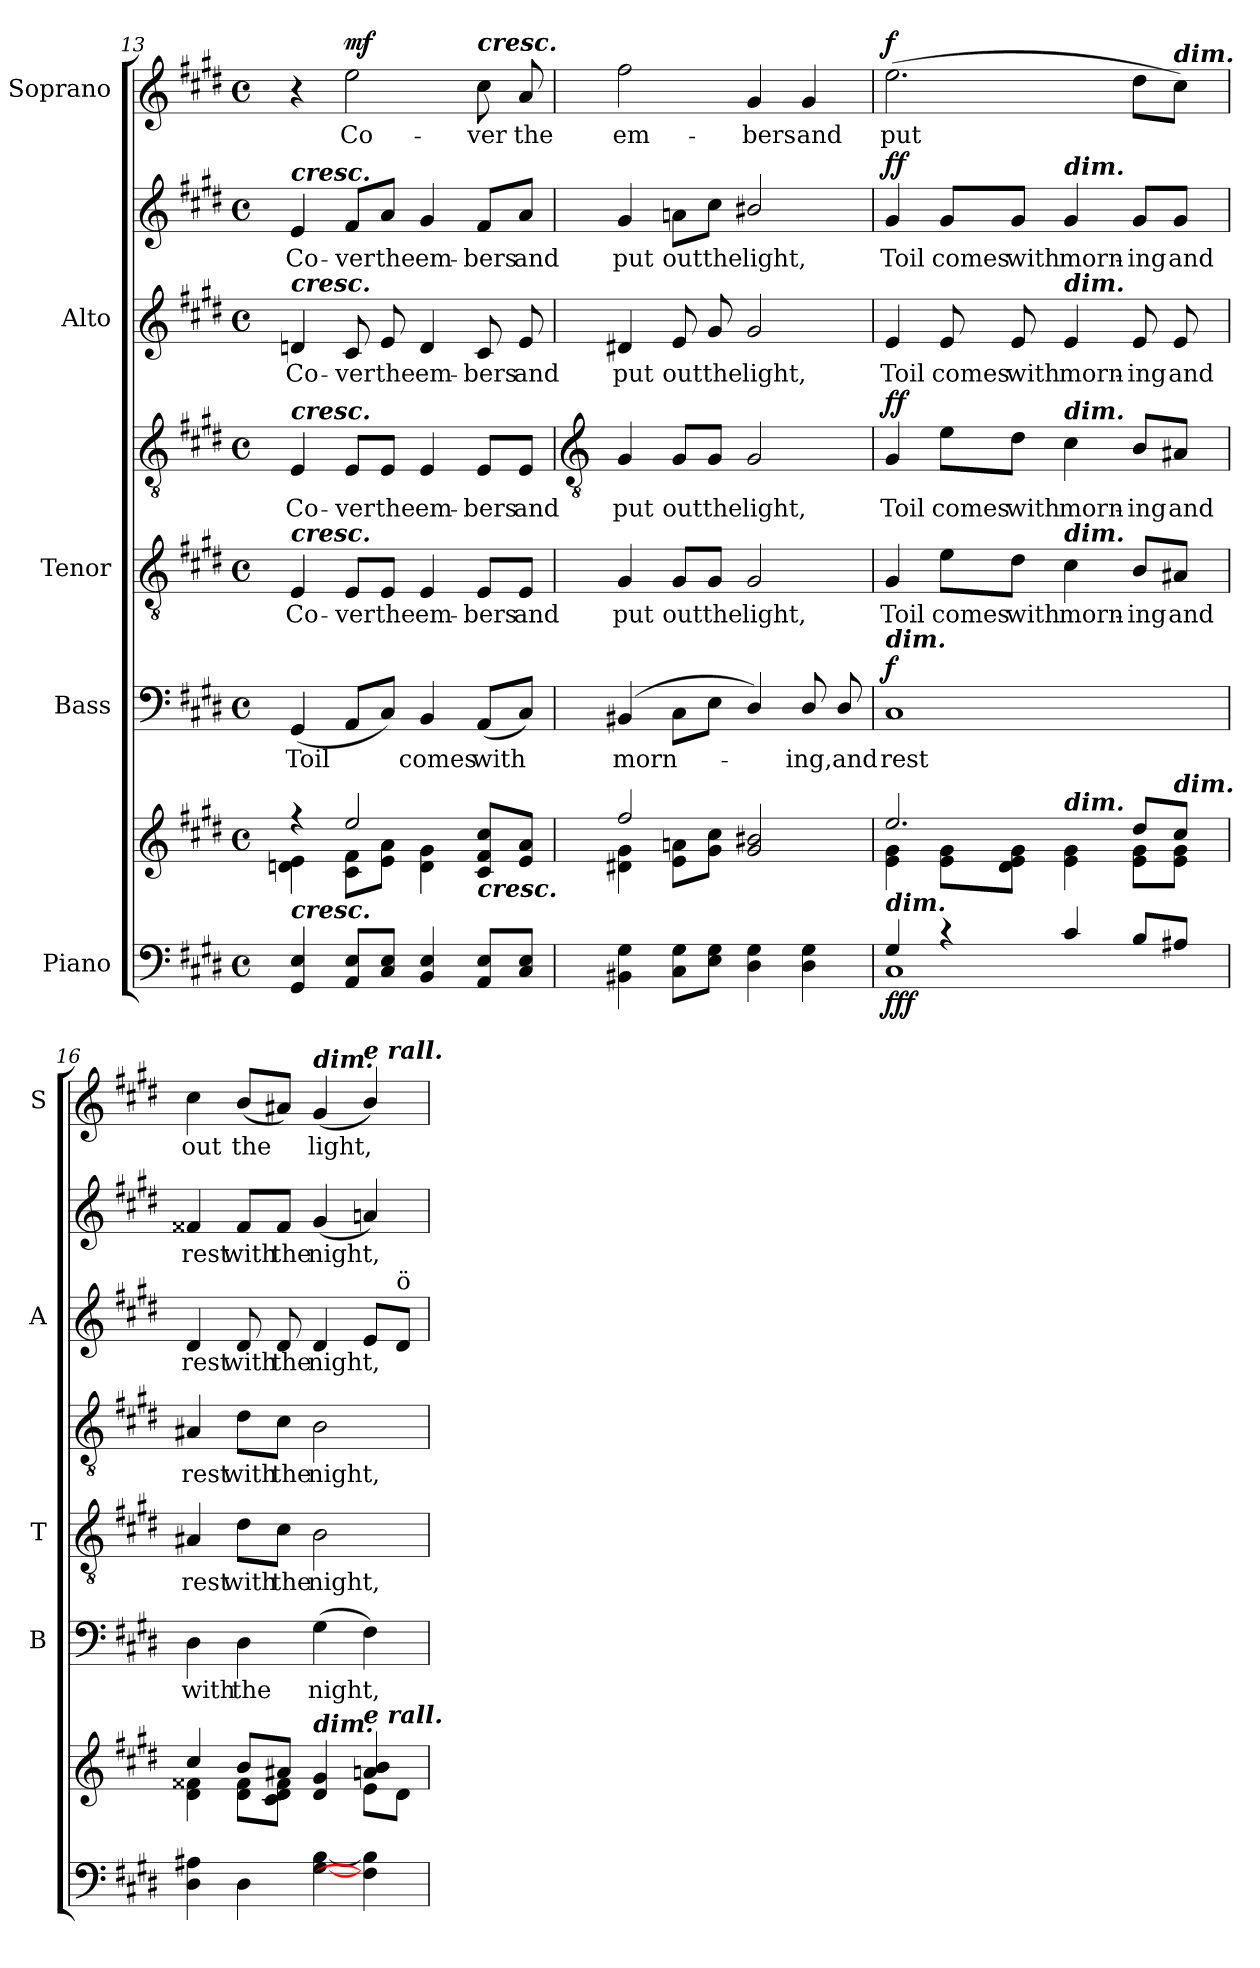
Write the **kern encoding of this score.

**kern	**kern	**dynam	**kern	**text	**dynam	**kern	**text	**kern	**text	**dynam	**kern	**text	**kern	**text	**dynam	**kern	**text	**dynam
*part5	*part5	*part5	*part4	*part4	*part4	*part3	*part3	*part3	*part3	*part3	*part2	*part2	*part2	*part2	*part2	*part1	*part1	*part1
*staff8	*staff7	*staff7/8	*staff6	*staff6	*staff6	*staff5	*staff5	*staff4	*staff4	*staff4/5	*staff3	*staff3	*staff2	*staff2	*staff2/3	*staff1	*staff1	*staff1
*I"Piano	*	*	*I"Bass	*	*	*I"Tenor	*	*	*	*	*I"Alto	*	*	*	*	*I"Soprano	*	*
*	*	*	*I'B	*	*	*I'T	*	*	*	*	*I'A	*	*	*	*	*I'S	*	*
*clefF4	*clefG2	*	*clefF4	*	*	*clefGv2	*	*clefGv2	*	*	*clefG2	*	*clefG2	*	*	*clefG2	*	*
*k[f#c#g#d#]	*k[f#c#g#d#]	*	*k[f#c#g#d#]	*	*	*k[f#c#g#d#]	*	*k[f#c#g#d#]	*	*	*k[f#c#g#d#]	*	*k[f#c#g#d#]	*	*	*k[f#c#g#d#]	*	*
*E:	*E:	*	*E:	*	*	*E:	*	*E:	*	*	*E:	*	*E:	*	*	*E:	*	*
*M4/4	*M4/4	*	*M4/4	*	*	*M4/4	*	*M4/4	*	*	*M4/4	*	*M4/4	*	*	*M4/4	*	*
*met(c)	*met(c)	*	*met(c)	*	*	*met(c)	*	*met(c)	*	*	*met(c)	*	*met(c)	*	*	*met(c)	*	*
=13	=13	=13	=13	=13	=13	=13	=13	=13	=13	=13	=13	=13	=13	=13	=13	=13	=13	=13
*	*^	*	*	*	*	*	*	*	*	*	*	*	*	*	*	*	*	*
!	!	!	!	!	!	!	!	!	!	!	!	!	!	!LO:TX:a:Bi:t=cresc.	!	!	!	!	!
!	!	!	!	!	!	!	!	!	!	!	!	!LO:TX:a:Bi:t=cresc.	!	!	!	!	!	!	!
!	!	!	!	!	!	!	!	!	!LO:TX:a:Bi:t=cresc.	!	!	!	!	!	!	!	!	!	!
!	!	!	!	!	!	!	!LO:TX:a:Bi:t=cresc.	!	!	!	!	!	!	!	!	!	!	!	!
!	!LO:TX:b:Bi:t=cresc.	!	!	!	!	!	!	!	!	!	!	!	!	!	!	!	!	!	!
!	!	!	!	!	!LO:LY:b	!	!	!LO:LY:b	!	!LO:LY:b	!	!	!LO:LY:b	!	!LO:LY:b	!	!	!	!
4GG# 4E	4r	4dn\ 4e\	.	(<4GG#	Toil	.	4E	Co-	4E	Co-	.	4dn	Co-	4e	Co-	.	4r	.	.
!	!	!	!	!	!	!	!	!LO:LY:b	!	!LO:LY:b	!	!	!LO:LY:b	!	!LO:LY:b	!	!	!LO:LY:b	!LO:DY:b
8AA 8EL	2ee/	8c#\ 8f#\L	.	8AAL	.	.	8E/L	-ver	8E/L	-ver	.	8c#	-ver	8f#/L	-ver	.	2ee	Co-	mf
!	!	!	!	!	!	!	!	!LO:LY:b	!	!LO:LY:b	!	!	!LO:LY:b	!	!LO:LY:b	!	!	!	!
8C# 8EJ	.	8e\ 8a\J	.	8C#J)	.	.	8E/J	the	8E/J	the	.	8e	the	8a/J	the	.	.	.	.
!	!	!	!	!	!LO:LY:b	!	!	!LO:LY:b	!	!LO:LY:b	!	!	!LO:LY:b	!	!LO:LY:b	!	!	!	!
4BB 4E	.	4d\ 4g#\	.	4BB	comes	.	4E	em-	4E	em-	.	4d	em-	4g#	em-	.	.	.	.
!	!	!	!	!	!	!	!	!	!	!	!	!	!	!	!	!	!LO:TX:a:Bi:t=cresc.	!	!
!	!LO:TX:b:Bi:t=cresc.	!	!	!	!	!	!	!	!	!	!	!	!	!	!	!	!	!	!
!	!	!	!	!	!LO:LY:b	!	!	!LO:LY:b	!	!LO:LY:b	!	!	!LO:LY:b	!	!LO:LY:b	!	!	!LO:LY:b	!
8AA 8EL	8c#/ 8f#/ 8cc#/L	4ryy	.	(<8AAL	with	.	8E/L	-bers	8E/L	-bers	.	8c#	-bers	8f#/L	-bers	.	8cc#	-ver	.
!	!	!	!	!	!	!	!	!LO:LY:b	!	!LO:LY:b	!	!	!LO:LY:b	!	!LO:LY:b	!	!	!LO:LY:b	!
8C# 8EJ	8e/ 8a/J	.	.	8C#J)	.	.	8E/J	and	8E/J	and	.	8e	and	8a/J	and	.	8a	the	.
!!LO:LB:g=z
=14	=14	=14	=14	=14	=14	=14	=14	=14	=14	=14	=14	=14	=14	=14	=14	=14	=14	=14	=14
*	*	*	*	*	*	*	*	*	*clefGv2	*	*	*	*	*	*	*	*	*	*
*^	*	*	*	*	*	*	*	*	*	*	*	*	*	*	*	*	*	*	*
!	!	!	!	!	!	!LO:LY:b	!	!	!LO:LY:b	!	!LO:LY:b	!	!	!LO:LY:b	!	!LO:LY:b	!	!	!LO:LY:b	!
1ryy	4BB#X\ 4G#\	2ff#/	4d#X\ 4g#\	.	(>4BB#X	morn-	.	4G#	put	4G#	put	.	4d#X	put	4g#	put	.	2ff#	em-	.
!	!	!	!	!	!	!	!	!	!LO:LY:b	!	!LO:LY:b	!	!	!LO:LY:b	!	!LO:LY:b	!	!	!	!
.	8C#\ 8G#\L	.	8e\ 8an\L	.	8C#L	.	.	8G#/L	out	8G#/L	out	.	8e	out	8an\L	out	.	.	.	.
!	!	!	!	!	!	!	!	!	!LO:LY:b	!	!LO:LY:b	!	!	!LO:LY:b	!	!LO:LY:b	!	!	!	!
.	8E\ 8G#\J	.	8g#\ 8cc#\J	.	8EJ	.	.	8G#/J	the	8G#/J	the	.	8g#	the	8cc#\J	the	.	.	.	.
!	!	!	!	!	!	!	!	!	!LO:LY:b	!	!LO:LY:b	!	!	!LO:LY:b	!	!LO:LY:b	!	!	!LO:LY:b	!
.	4D#\ 4G#\	2ryy	2g#/ 2b#X/	.	4D#/)	.	.	2G#	light,	2G#	light,	.	2g#	light,	2b#X/	light,	.	4g#	-bers	.
!	!	!	!	!	!	!LO:LY:b	!	!	!	!	!	!	!	!	!	!	!	!	!LO:LY:b	!
.	4D#\ 4G#\	.	.	.	8D#/	ing,	.	.	.	.	.	.	.	.	.	.	.	4g#	and	.
!	!	!	!	!	!	!LO:LY:b	!	!	!	!	!	!	!	!	!	!	!	!	!	!
.	.	.	.	.	8D#/	and	.	.	.	.	.	.	.	.	.	.	.	.	.	.
=15	=15	=15	=15	=15	=15	=15	=15	=15	=15	=15	=15	=15	=15	=15	=15	=15	=15	=15	=15	=15
!	!	!	!	!	!LO:TX:a:Bi:t=dim.	!	!	!	!	!	!	!	!	!	!	!	!	!	!	!
!LO:TX:a:Bi:t=dim.	!	!	!	!	!	!	!	!	!	!	!	!	!	!	!	!	!	!	!	!
!	!	!	!	!LO:DY:b=2	!	!LO:LY:b	!	!	!LO:LY:b	!	!LO:LY:b	!	!	!LO:LY:b	!	!LO:LY:b	!	!	!LO:LY:b	!
!	!	!	!	!LO:DY:n=1:b	!	!	!	!	!	!	!	!	!	!	!	!	!	!	!	!
!	!	!	!	!LO:DY:n=2:b	!	!	!LO:DY:b	!	!	!	!	!LO:DY:b=2	!	!	!	!	!	!	!	!
!	!	!	!	!	!	!	!	!	!	!	!	!LO:DY:n=1:b	!	!	!	!	!LO:DY:b=2	!	!	!
!	!	!	!	!	!	!	!	!	!	!	!	!	!	!	!	!	!LO:DY:n=1:b	!	!	!LO:DY:b
4G#/	1C#\	2.ee/	4e\ 4g#\	f f f	1C#	rest	f	4G#	Toil	4G#	Toil	f f	4e	Toil	4g#	Toil	f f	(>2.ee	put	f
!	!	!	!	!	!	!	!	!	!LO:LY:b	!	!LO:LY:b	!	!	!LO:LY:b	!	!LO:LY:b	!	!	!	!
4r	.	.	8e\ 8g#\L	.	.	.	.	8e\L	comes	8e\L	comes	.	8e	comes	8g#/L	comes	.	.	.	.
!	!	!	!	!	!	!	!	!	!LO:LY:b	!	!LO:LY:b	!	!	!LO:LY:b	!	!LO:LY:b	!	!	!	!
.	.	.	8d#\ 8e\ 8g#\J	.	.	.	.	8d#\J	with	8d#\J	with	.	8e	with	8g#/J	with	.	.	.	.
!	!	!	!	!	!	!	!	!	!	!	!	!	!	!	!LO:TX:a:Bi:t=dim.	!	!	!	!	!
!	!	!	!	!	!	!	!	!	!	!	!	!	!LO:TX:a:Bi:t=dim.	!	!	!	!	!	!	!
!	!	!	!	!	!	!	!	!	!	!LO:TX:a:Bi:t=dim.	!	!	!	!	!	!	!	!	!	!
!	!	!	!	!	!	!	!	!LO:TX:a:Bi:t=dim.	!	!	!	!	!	!	!	!	!	!	!	!
!	!	!	!LO:TX:a:Bi:t=dim.	!	!	!	!	!	!	!	!	!	!	!	!	!	!	!	!	!
!	!	!	!	!	!	!	!	!	!LO:LY:b	!	!LO:LY:b	!	!	!LO:LY:b	!	!LO:LY:b	!	!	!	!
4c#/	.	.	4e\ 4g#\	.	.	.	.	4c#	morn-	4c#	morn-	.	4e	morn-	4g#	morn-	.	.	.	.
!	!	!	!	!	!	!	!	!	!LO:LY:b	!	!LO:LY:b	!	!	!LO:LY:b	!	!LO:LY:b	!	!	!	!
8B/L	.	8dd#/L	8e\ 8g#\L	.	.	.	.	8B/L	-ing	8B/L	-ing	.	8e	-ing	8g#/L	-ing	.	8dd#L	.	.
!	!	!	!	!	!	!	!	!	!	!	!	!	!	!	!	!	!	!LO:TX:a:Bi:t=dim.	!	!
!	!	!LO:TX:a:Bi:t=dim.	!	!	!	!	!	!	!	!	!	!	!	!	!	!	!	!	!	!
!	!	!	!	!	!	!	!	!	!LO:LY:b	!	!LO:LY:b	!	!	!LO:LY:b	!	!LO:LY:b	!	!	!	!
8A#X/J	.	8cc#/J	8e\ 8g#\J	.	.	.	.	8A#X/J	and	8A#X/J	and	.	8e	and	8g#/J	and	.	8cc#J)	.	.
=16	=16	=16	=16	=16	=16	=16	=16	=16	=16	=16	=16	=16	=16	=16	=16	=16	=16	=16	=16	=16
!	!	!	!	!	!	!LO:LY:b	!	!	!LO:LY:b	!	!LO:LY:b	!	!	!LO:LY:b	!	!LO:LY:b	!	!	!LO:LY:b	!
1ryy	4D#\ 4A#X\	4cc#/	4d#\ 4f##X\	.	4D#	with	.	4A#X	rest	4A#X	rest	.	4d#	rest	4f##X	rest	.	4cc#	out	.
!	!	!	!	!	!	!LO:LY:b	!	!	!LO:LY:b	!	!LO:LY:b	!	!	!LO:LY:b	!	!LO:LY:b	!	!	!LO:LY:b	!
.	4D#\	8b/L	8d#\ 8f##\L	.	4D#	the	.	8d#\L	with	8d#\L	with	.	8d#	with	8f##/L	with	.	(<8bL	the	.
!	!	!	!	!	!	!	!	!	!LO:LY:b	!	!LO:LY:b	!	!	!LO:LY:b	!	!LO:LY:b	!	!	!	!
.	.	8a#X/J	8c#\ 8d#\ 8f##\J	.	.	.	.	8c#\J	the	8c#\J	the	.	8d#	the	8f##/J	the	.	8a#XJ)	.	.
!	!	!	!	!	!	!	!	!	!	!	!	!	!	!	!	!	!	!LO:TX:a:Bi:t=dim.	!	!
!	!	!LO:TX:a:Bi:t=dim.	!	!	!	!	!	!	!	!	!	!	!	!	!	!	!	!	!	!
!	!	!	!	!	!	!LO:LY:b	!	!	!LO:LY:b	!	!LO:LY:b	!	!	!LO:LY:b	!	!LO:LY:b	!	!	!LO:LY:b	!
.	[4G#\ [4B\	4d#/ 4g#/	4ryy	.	(>4G#	night,	.	2B	night,	2B	night,	.	4d#	night,	(<4g#	night,	.	(<4g#	light,	.
!	!	!	!	!	!	!	!	!	!	!	!	!	!	!	!	!	!	!LO:TX:a:Bi:t=e rall.	!	!
!	!	!LO:TX:a:Bi:t=e rall.	!	!	!	!	!	!	!	!	!	!	!	!	!	!	!	!	!	!
.	4F#\] 4B\]	4an/ 4b/	8e\L	.	4F#)	.	.	.	.	.	.	.	8eL	.	4an)	.	.	4b/)	.	.
!	!	!	!	!	!	!	!	!	!	!	!	!	!LO:TX:a:t=ö	!	!	!	!	!	!	!
.	.	.	8d#\J	.	.	.	.	.	.	.	.	.	8d#J	.	.	.	.	.	.	.
*v	*v	*	*	*	*	*	*	*	*	*	*	*	*	*	*	*	*	*	*	*
*	*v	*v	*	*	*	*	*	*	*	*	*	*	*	*	*	*	*	*	*
=	=	=	=	=	=	=	=	=	=	=	=	=	=	=	=	=	=	=
*-	*-	*-	*-	*-	*-	*-	*-	*-	*-	*-	*-	*-	*-	*-	*-	*-	*-	*-
